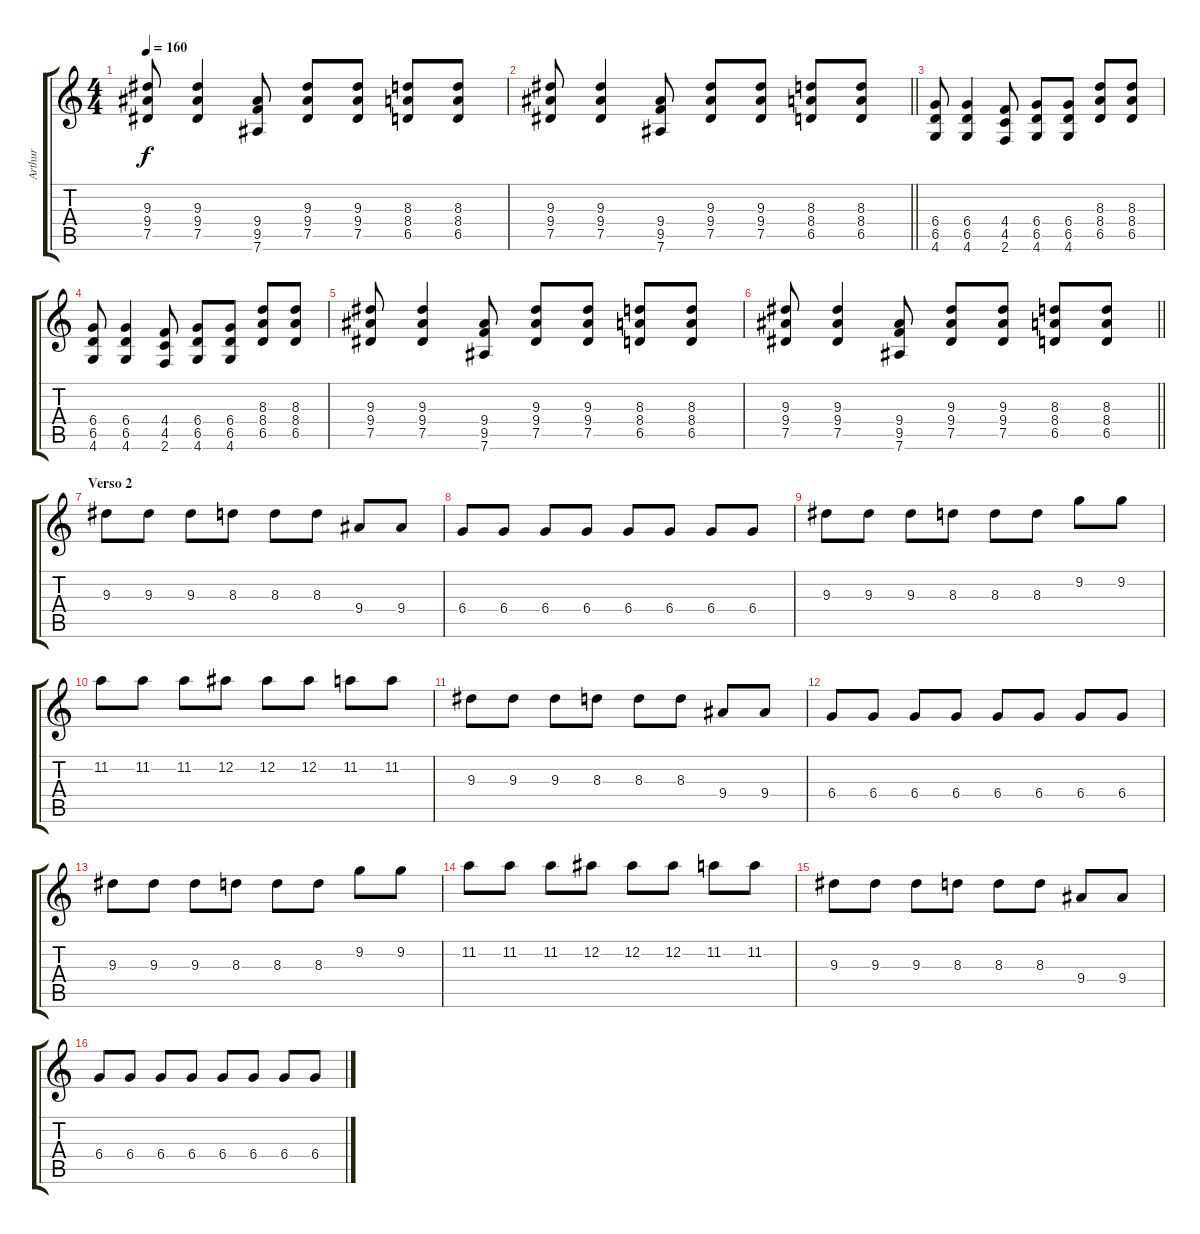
\track ("Arthur" "Arthur") {instrument distortionguitar}
\staff {score tabs}
\tuning (Eb4 Bb3 Gb3 Db3 Ab2 Eb2) {hide}
\ts (4 4)
\tempo 160
\clef g2
\ks c
(9.3 9.4 7.5).8{dy f} (9.3 9.4 7.5).4 (9.4 9.5 7.6).8 (9.3 9.4 7.5).8 (9.3 9.4 7.5).8 (8.3 8.4 6.5).8 (8.3 8.4 6.5).8 |
\barLineRight lightlight
(9.3 9.4 7.5).8 (9.3 9.4 7.5).4 (9.4 9.5 7.6).8 (9.3 9.4 7.5).8 (9.3 9.4 7.5).8 (8.3 8.4 6.5).8 (8.3 8.4 6.5).8 |
(6.4 6.5 4.6).8 (6.4 6.5 4.6).4 (4.4 4.5 2.6).8 (6.4 6.5 4.6).8 (6.4 6.5 4.6).8 (8.3 8.4 6.5).8 (8.3 8.4 6.5).8 |
(6.4 6.5 4.6).8 (6.4 6.5 4.6).4 (4.4 4.5 2.6).8 (6.4 6.5 4.6).8 (6.4 6.5 4.6).8 (8.3 8.4 6.5).8 (8.3 8.4 6.5).8 |
(9.3 9.4 7.5).8 (9.3 9.4 7.5).4 (9.4 9.5 7.6).8 (9.3 9.4 7.5).8 (9.3 9.4 7.5).8 (8.3 8.4 6.5).8 (8.3 8.4 6.5).8 |
\barLineRight lightlight
(9.3 9.4 7.5).8 (9.3 9.4 7.5).4 (9.4 9.5 7.6).8 (9.3 9.4 7.5).8 (9.3 9.4 7.5).8 (8.3 8.4 6.5).8 (8.3 8.4 6.5).8 |
\section ("" "Verso 2")
9.3.8 9.3.8 9.3.8 8.3.8 8.3.8 8.3.8 9.4.8 9.4.8 |
6.4.8 6.4.8 6.4.8 6.4.8 6.4.8 6.4.8 6.4.8 6.4.8 |
9.3.8 9.3.8 9.3.8 8.3.8 8.3.8 8.3.8 9.2.8 9.2.8 |
11.2.8 11.2.8 11.2.8 12.2.8 12.2.8 12.2.8 11.2.8 11.2.8 |
9.3.8 9.3.8 9.3.8 8.3.8 8.3.8 8.3.8 9.4.8 9.4.8 |
6.4.8 6.4.8 6.4.8 6.4.8 6.4.8 6.4.8 6.4.8 6.4.8 |
9.3.8 9.3.8 9.3.8 8.3.8 8.3.8 8.3.8 9.2.8 9.2.8 |
11.2.8 11.2.8 11.2.8 12.2.8 12.2.8 12.2.8 11.2.8 11.2.8 |
9.3.8 9.3.8 9.3.8 8.3.8 8.3.8 8.3.8 9.4.8 9.4.8 |
6.4.8 6.4.8 6.4.8 6.4.8 6.4.8 6.4.8 6.4.8 6.4.8
